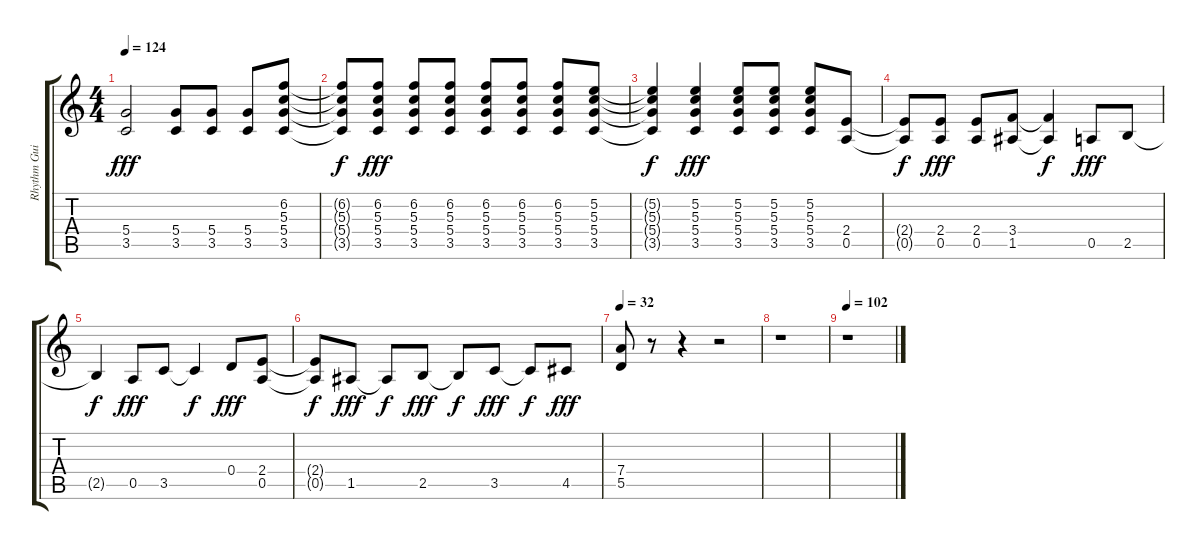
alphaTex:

\track ("Rhythm Guitar 2 Double" "Rhythm Gui") {instrument distortionguitar}
\staff {score tabs}
\tuning (E4 B3 G3 D3 A2 E2) {hide}
\ts (4 4)
\tempo 124
\clef g2
\ks c
(5.4 3.5).2{dy fff} (5.4 3.5).8 (5.4 3.5).8 (5.4 3.5).8 (6.2 5.3 5.4 3.5).8 |
(6.2{t} 5.3{t} 5.4{t} 3.5{t}).8{dy f} (6.2 5.3 5.4 3.5).8{dy fff} (6.2 5.3 5.4 3.5).8 (6.2 5.3 5.4 3.5).8 (6.2 5.3 5.4 3.5).8 (6.2 5.3 5.4 3.5).8 (6.2 5.3 5.4 3.5).8 (5.2 5.3 5.4 3.5).8 |
(5.2{t} 5.3{t} 5.4{t} 3.5{t}).4{dy f} (5.2 5.3 5.4 3.5).4{dy fff} (5.2 5.3 5.4 3.5).8 (5.2 5.3 5.4 3.5).8 (5.2 5.3 5.4 3.5).8 (2.4 0.5).8 |
(2.4{t} 0.5{t}).8{dy f} (2.4 0.5).8{dy fff} (2.4 0.5).8 (3.4 1.5).8 (3.4{t} 1.5{t}).4{dy f} 0.5.8{dy fff} 2.5.8 |
2.5{t}.4{dy f} 0.5.8{dy fff} 3.5.8 3.5{t}.4{dy f} 0.4.8{dy fff} (2.4 0.5).8 |
(2.4{t} 0.5{t}).8{dy f} 1.5.8{dy fff} 1.5{t}.8{dy f} 2.5.8{dy fff} 2.5{t}.8{dy f} 3.5.8{dy fff} 3.5{t}.8{dy f} 4.5.8{dy fff} |
\tempo 63
\tempo 32
(7.4 5.5).8 r.8 r.4 r.2 |
r.1 |
\tempo 102
r.1
